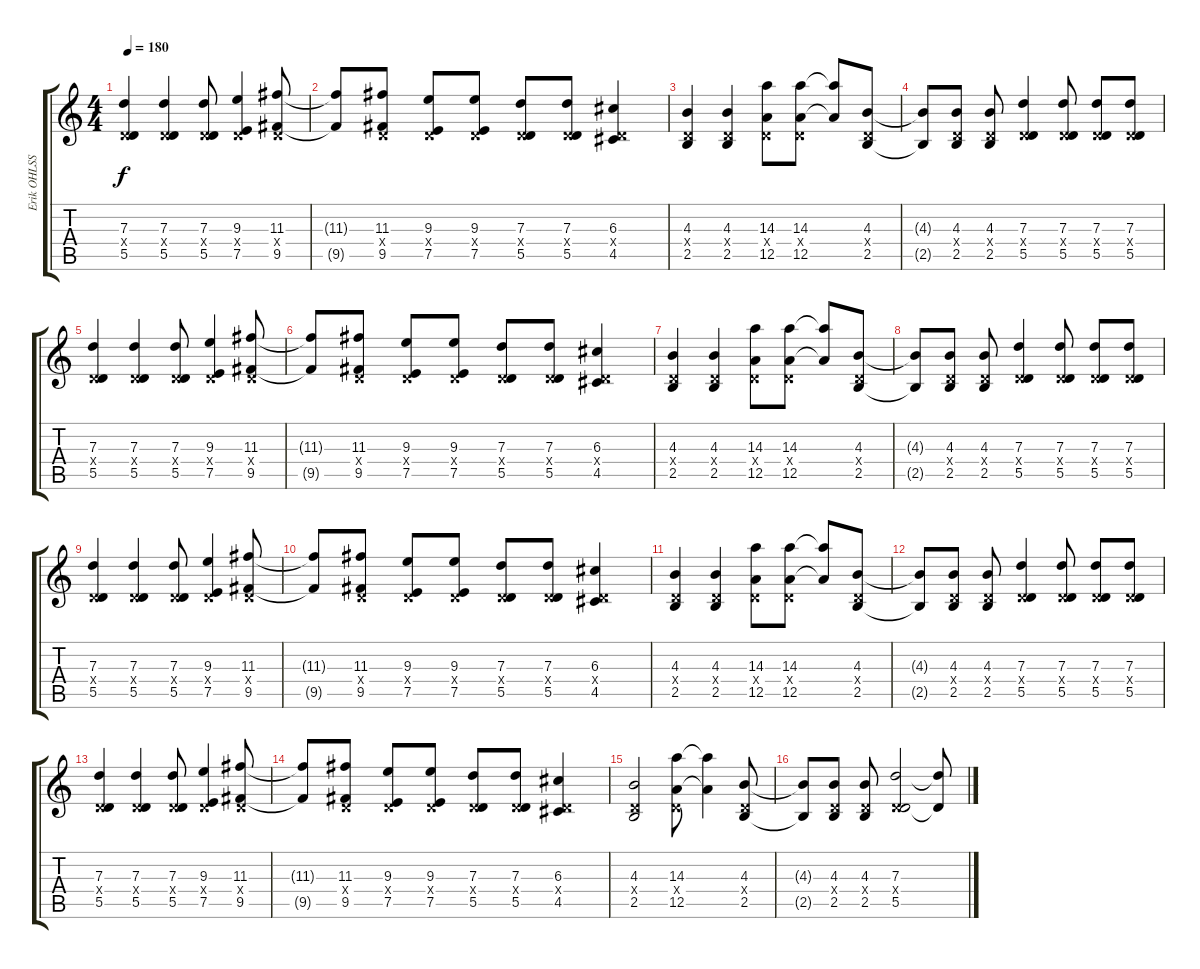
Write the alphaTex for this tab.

\track ("Erik OHLSSON" "Erik OHLSS") {instrument distortionguitar}
\staff {score tabs}
\tuning (E4 B3 G3 D3 A2 E2) {hide}
\ts (4 4)
\tempo 180
\clef g2
\ks c
(7.3 0.4{x} 5.5).4{dy f instrument distortionguitar} (7.3 0.4{x} 5.5).4 (7.3 0.4{x} 5.5).8 (9.3 0.4{x} 7.5).4 (11.3 0.4{x} 9.5).8 |
(11.3{t} 9.5{t}).8 (11.3 0.4{x} 9.5).8 (9.3 0.4{x} 7.5).8 (9.3 0.4{x} 7.5).8 (7.3 0.4{x} 5.5).8 (7.3 0.4{x} 5.5).8 (6.3 0.4{x} 4.5).4 |
(4.3 0.4{x} 2.5).4 (4.3 0.4{x} 2.5).4 (14.3 0.4{x} 12.5).8 (14.3 0.4{x} 12.5).8 (14.3{t} 12.5{t}).8 (4.3 0.4{x} 2.5).8 |
(4.3{t} 2.5{t}).8 (4.3 0.4{x} 2.5).8 (4.3 0.4{x} 2.5).8 (7.3 0.4{x} 5.5).4 (7.3 0.4{x} 5.5).8 (7.3 0.4{x} 5.5).8 (7.3 0.4{x} 5.5).8 |
(7.3 0.4{x} 5.5).4 (7.3 0.4{x} 5.5).4 (7.3 0.4{x} 5.5).8 (9.3 0.4{x} 7.5).4 (11.3 0.4{x} 9.5).8 |
(11.3{t} 9.5{t}).8 (11.3 0.4{x} 9.5).8 (9.3 0.4{x} 7.5).8 (9.3 0.4{x} 7.5).8 (7.3 0.4{x} 5.5).8 (7.3 0.4{x} 5.5).8 (6.3 0.4{x} 4.5).4 |
(4.3 0.4{x} 2.5).4 (4.3 0.4{x} 2.5).4 (14.3 0.4{x} 12.5).8 (14.3 0.4{x} 12.5).8 (14.3{t} 12.5{t}).8 (4.3 0.4{x} 2.5).8 |
(4.3{t} 2.5{t}).8 (4.3 0.4{x} 2.5).8 (4.3 0.4{x} 2.5).8 (7.3 0.4{x} 5.5).4 (7.3 0.4{x} 5.5).8 (7.3 0.4{x} 5.5).8 (7.3 0.4{x} 5.5).8 |
(7.3 0.4{x} 5.5).4 (7.3 0.4{x} 5.5).4 (7.3 0.4{x} 5.5).8 (9.3 0.4{x} 7.5).4 (11.3 0.4{x} 9.5).8 |
(11.3{t} 9.5{t}).8 (11.3 0.4{x} 9.5).8 (9.3 0.4{x} 7.5).8 (9.3 0.4{x} 7.5).8 (7.3 0.4{x} 5.5).8 (7.3 0.4{x} 5.5).8 (6.3 0.4{x} 4.5).4 |
(4.3 0.4{x} 2.5).4 (4.3 0.4{x} 2.5).4 (14.3 0.4{x} 12.5).8 (14.3 0.4{x} 12.5).8 (14.3{t} 12.5{t}).8 (4.3 0.4{x} 2.5).8 |
(4.3{t} 2.5{t}).8 (4.3 0.4{x} 2.5).8 (4.3 0.4{x} 2.5).8 (7.3 0.4{x} 5.5).4 (7.3 0.4{x} 5.5).8 (7.3 0.4{x} 5.5).8 (7.3 0.4{x} 5.5).8 |
(7.3 0.4{x} 5.5).4 (7.3 0.4{x} 5.5).4 (7.3 0.4{x} 5.5).8 (9.3 0.4{x} 7.5).4 (11.3 0.4{x} 9.5).8 |
(11.3{t} 9.5{t}).8 (11.3 0.4{x} 9.5).8 (9.3 0.4{x} 7.5).8 (9.3 0.4{x} 7.5).8 (7.3 0.4{x} 5.5).8 (7.3 0.4{x} 5.5).8 (6.3 0.4{x} 4.5).4 |
(4.3 0.4{x} 2.5).2 (14.3 0.4{x} 12.5).8 (14.3{t} 12.5{t}).4 (4.3 0.4{x} 2.5).8 |
(4.3{t} 2.5{t}).8 (4.3 0.4{x} 2.5).8 (4.3 0.4{x} 2.5).8 (7.3 0.4{x} 5.5).2 (7.3{t} 5.5{t}).8
